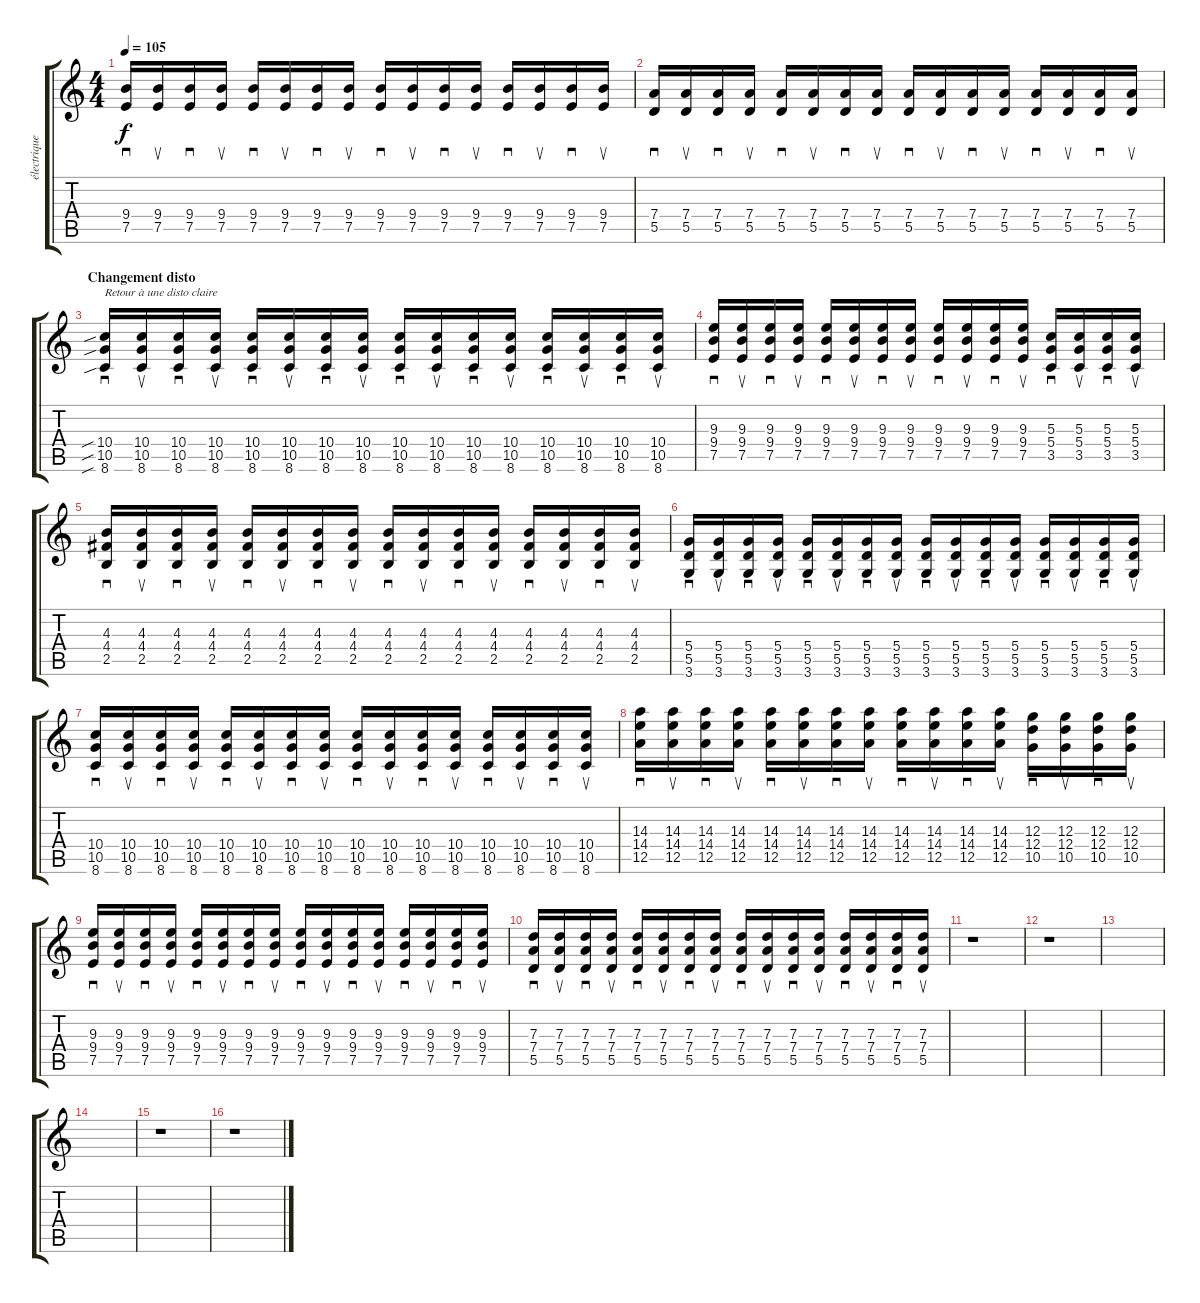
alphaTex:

\track ("électrique overdrivée (1ère)" "électrique") {instrument overdrivenguitar}
\staff {score tabs}
\tuning (E4 B3 G3 D3 A2 E2) {hide}
\ts (4 4)
\tempo 105
\clef g2
\ks c
(9.4 7.5).16{sd dy f} (9.4 7.5).16{su} (9.4 7.5).16{sd} (9.4 7.5).16{su} (9.4 7.5).16{sd} (9.4 7.5).16{su} (9.4 7.5).16{sd} (9.4 7.5).16{su} (9.4 7.5).16{sd} (9.4 7.5).16{su} (9.4 7.5).16{sd} (9.4 7.5).16{su} (9.4 7.5).16{sd} (9.4 7.5).16{su} (9.4 7.5).16{sd} (9.4 7.5).16{su} |
(7.4 5.5).16{sd} (7.4 5.5).16{su} (7.4 5.5).16{sd} (7.4 5.5).16{su} (7.4 5.5).16{sd} (7.4 5.5).16{su} (7.4 5.5).16{sd} (7.4 5.5).16{su} (7.4 5.5).16{sd} (7.4 5.5).16{su} (7.4 5.5).16{sd} (7.4 5.5).16{su} (7.4 5.5).16{sd} (7.4 5.5).16{su} (7.4 5.5).16{sd} (7.4 5.5).16{su} |
\section ("" "Changement disto")
(10.4{sib} 10.5{sib} 8.6{sib}).16{sd txt "Retour à une disto claire" instrument overdrivenguitar} (10.4 10.5 8.6).16{su} (10.4 10.5 8.6).16{sd} (10.4 10.5 8.6).16{su} (10.4 10.5 8.6).16{sd} (10.4 10.5 8.6).16{su} (10.4 10.5 8.6).16{sd} (10.4 10.5 8.6).16{su} (10.4 10.5 8.6).16{sd} (10.4 10.5 8.6).16{su} (10.4 10.5 8.6).16{sd} (10.4 10.5 8.6).16{su} (10.4 10.5 8.6).16{sd} (10.4 10.5 8.6).16{su} (10.4 10.5 8.6).16{sd} (10.4 10.5 8.6).16{su} |
(9.3 9.4 7.5).16{sd} (9.3 9.4 7.5).16{su} (9.3 9.4 7.5).16{sd} (9.3 9.4 7.5).16{su} (9.3 9.4 7.5).16{sd} (9.3 9.4 7.5).16{su} (9.3 9.4 7.5).16{sd} (9.3 9.4 7.5).16{su} (9.3 9.4 7.5).16{sd} (9.3 9.4 7.5).16{su} (9.3 9.4 7.5).16{sd} (9.3 9.4 7.5).16{su} (5.3 5.4 3.5).16{sd} (5.3 5.4 3.5).16{su} (5.3 5.4 3.5).16{sd} (5.3 5.4 3.5).16{su} |
(4.3 4.4 2.5).16{sd} (4.3 4.4 2.5).16{su} (4.3 4.4 2.5).16{sd} (4.3 4.4 2.5).16{su} (4.3 4.4 2.5).16{sd} (4.3 4.4 2.5).16{su} (4.3 4.4 2.5).16{sd} (4.3 4.4 2.5).16{su} (4.3 4.4 2.5).16{sd} (4.3 4.4 2.5).16{su} (4.3 4.4 2.5).16{sd} (4.3 4.4 2.5).16{su} (4.3 4.4 2.5).16{sd} (4.3 4.4 2.5).16{su} (4.3 4.4 2.5).16{sd} (4.3 4.4 2.5).16{su} |
(5.4 5.5 3.6).16{sd} (5.4 5.5 3.6).16{su} (5.4 5.5 3.6).16{sd} (5.4 5.5 3.6).16{su} (5.4 5.5 3.6).16{sd} (5.4 5.5 3.6).16{su} (5.4 5.5 3.6).16{sd} (5.4 5.5 3.6).16{su} (5.4 5.5 3.6).16{sd} (5.4 5.5 3.6).16{su} (5.4 5.5 3.6).16{sd} (5.4 5.5 3.6).16{su} (5.4 5.5 3.6).16{sd} (5.4 5.5 3.6).16{su} (5.4 5.5 3.6).16{sd} (5.4 5.5 3.6).16{su} |
(10.4 10.5 8.6).16{sd} (10.4 10.5 8.6).16{su} (10.4 10.5 8.6).16{sd} (10.4 10.5 8.6).16{su} (10.4 10.5 8.6).16{sd} (10.4 10.5 8.6).16{su} (10.4 10.5 8.6).16{sd} (10.4 10.5 8.6).16{su} (10.4 10.5 8.6).16{sd} (10.4 10.5 8.6).16{su} (10.4 10.5 8.6).16{sd} (10.4 10.5 8.6).16{su} (10.4 10.5 8.6).16{sd} (10.4 10.5 8.6).16{su} (10.4 10.5 8.6).16{sd} (10.4 10.5 8.6).16{su} |
(14.3 14.4 12.5).16{sd} (14.3 14.4 12.5).16{su} (14.3 14.4 12.5).16{sd} (14.3 14.4 12.5).16{su} (14.3 14.4 12.5).16{sd} (14.3 14.4 12.5).16{su} (14.3 14.4 12.5).16{sd} (14.3 14.4 12.5).16{su} (14.3 14.4 12.5).16{sd} (14.3 14.4 12.5).16{su} (14.3 14.4 12.5).16{sd} (14.3 14.4 12.5).16{su} (12.3 12.4 10.5).16{sd} (12.3 12.4 10.5).16{su} (12.3 12.4 10.5).16{sd} (12.3 12.4 10.5).16{su} |
(9.3 9.4 7.5).16{sd} (9.3 9.4 7.5).16{su} (9.3 9.4 7.5).16{sd} (9.3 9.4 7.5).16{su} (9.3 9.4 7.5).16{sd} (9.3 9.4 7.5).16{su} (9.3 9.4 7.5).16{sd} (9.3 9.4 7.5).16{su} (9.3 9.4 7.5).16{sd} (9.3 9.4 7.5).16{su} (9.3 9.4 7.5).16{sd} (9.3 9.4 7.5).16{su} (9.3 9.4 7.5).16{sd} (9.3 9.4 7.5).16{su} (9.3 9.4 7.5).16{sd} (9.3 9.4 7.5).16{su} |
(7.3 7.4 5.5).16{sd} (7.3 7.4 5.5).16{su} (7.3 7.4 5.5).16{sd} (7.3 7.4 5.5).16{su} (7.3 7.4 5.5).16{sd} (7.3 7.4 5.5).16{su} (7.3 7.4 5.5).16{sd} (7.3 7.4 5.5).16{su} (7.3 7.4 5.5).16{sd} (7.3 7.4 5.5).16{su} (7.3 7.4 5.5).16{sd} (7.3 7.4 5.5).16{su} (7.3 7.4 5.5).16{sd} (7.3 7.4 5.5).16{su} (7.3 7.4 5.5).16{sd} (7.3 7.4 5.5).16{su} |
r.1 |
r.1 |
|
|
r.1 |
r.1
